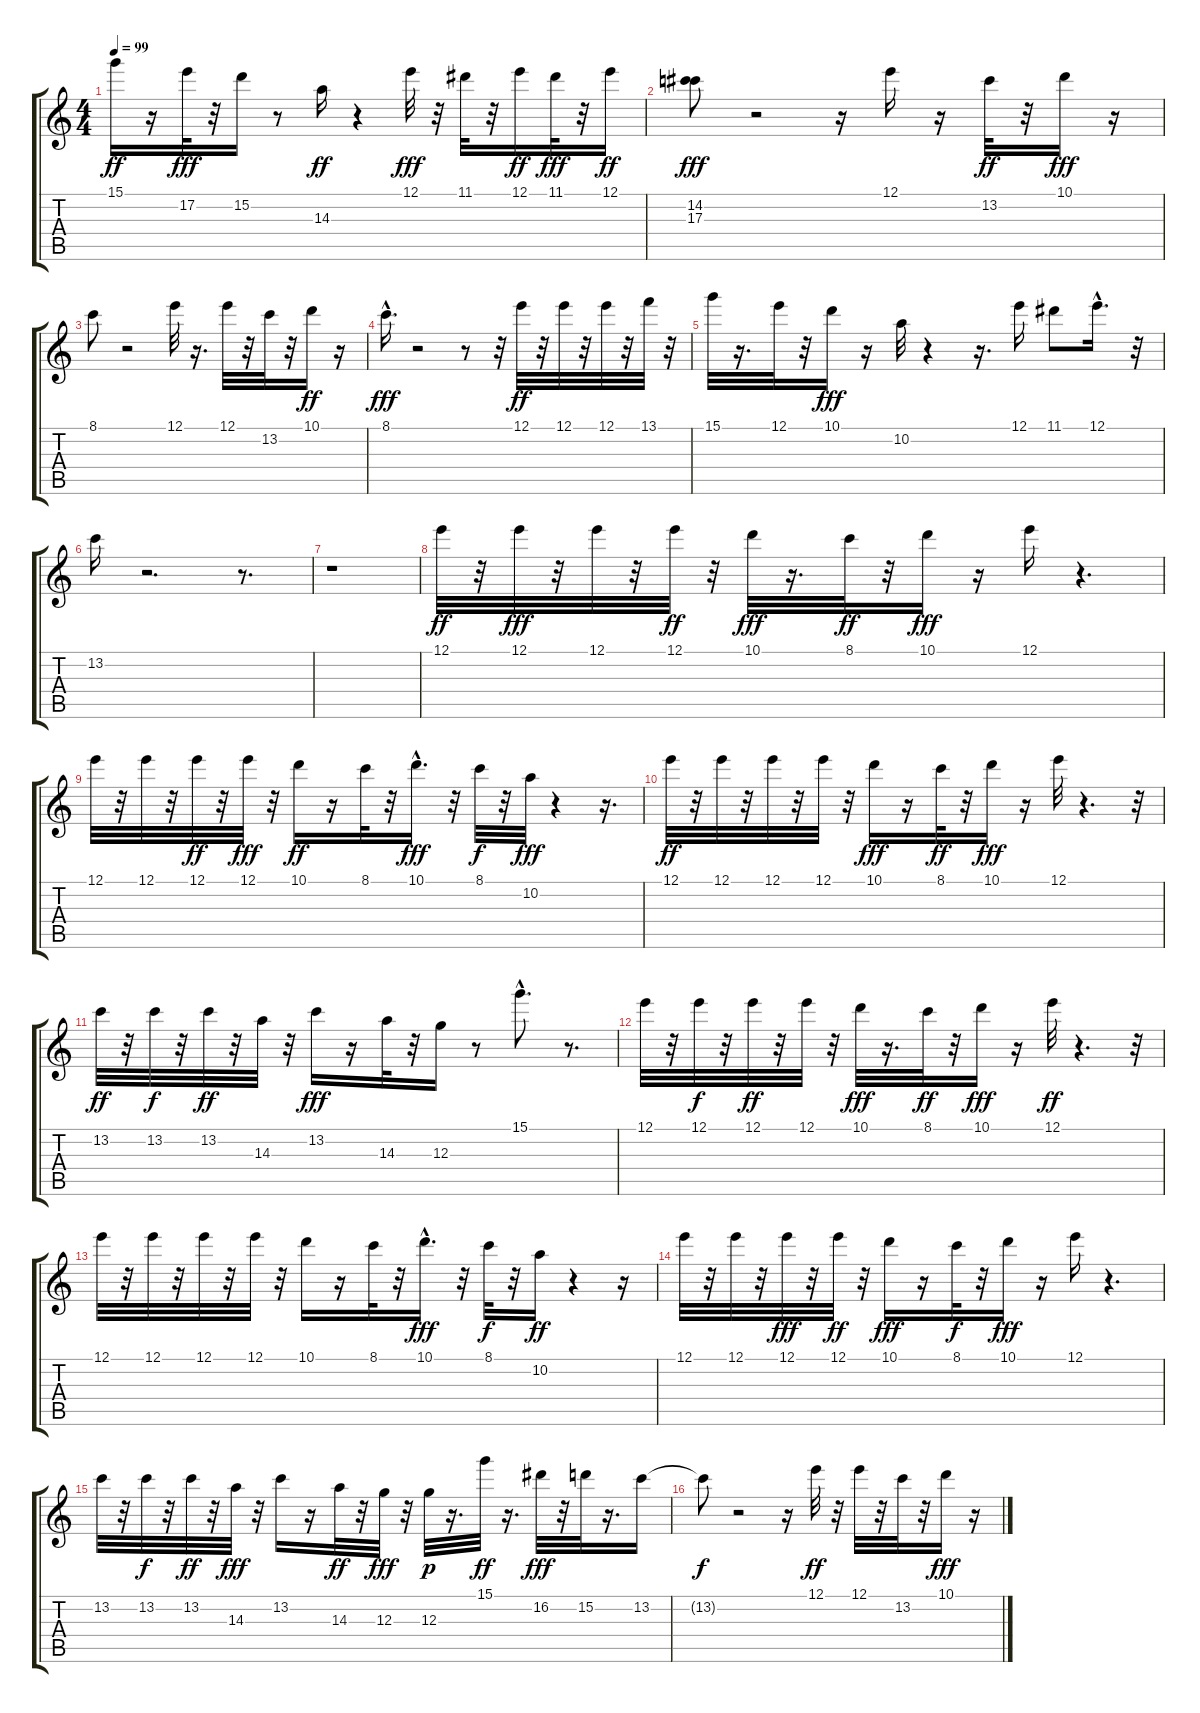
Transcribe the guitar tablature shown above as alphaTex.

\track "" {instrument acousticguitarnylon}
\staff {score tabs}
\tuning (E4 B3 G3 D3 A2 E2) {hide}
\ts (4 4)
\tempo 99
\clef g2
\ks c
15.1.16{dy ff} r.16 17.2.32{dy fff} r.32 15.2.16 r.8 14.3.16{dy ff} r.4 12.1.32{dy fff} r.32 11.1.32 r.32 12.1.16{dy ff} 11.1.32{dy fff} r.32 12.1.16{dy ff} |
(14.2 17.3).8{dy fff} r.2 r.16 12.1.16 r.16 13.2.32{dy ff} r.32 10.1.16{dy fff} r.16 |
8.1.8 r.2 12.1.32 r.16{d} 12.1.32 r.32 13.2.32 r.32 10.1.16{dy ff} r.16 |
8.1{hac}.16{d dy fff} r.2 r.8 r.32 12.1.32{dy ff} r.32 12.1.32 r.32 12.1.32 r.32 13.1.32 r.32 |
15.1.32 r.16{d} 12.1.32 r.32 10.1.16{dy fff} r.16 10.2.32 r.4 r.16{d} 12.1.16 11.1.8 12.1{hac}.16{d} r.32 |
13.2.16 r.2{d} r.8{d} |
r.1 |
12.1.32{dy ff} r.32 12.1.32{dy fff} r.32 12.1.32 r.32 12.1.32{dy ff} r.32 10.1.32{dy fff} r.16{d} 8.1.32{dy ff} r.32 10.1.16{dy fff} r.16 12.1.16 r.4{d} |
12.1.32 r.32 12.1.32 r.32 12.1.32{dy ff} r.32 12.1.32{dy fff} r.32 10.1.16{dy ff} r.16 8.1.32 r.32 10.1{hac}.16{d dy fff} r.32 8.1.32{dy f} r.32 10.2.32{dy fff} r.4 r.16{d} |
12.1.32{dy ff} r.32 12.1.32 r.32 12.1.32 r.32 12.1.32 r.32 10.1.16{dy fff} r.16 8.1.32{dy ff} r.32 10.1.16{dy fff} r.16 12.1.32 r.4{d} r.32 |
13.2.32{dy ff} r.32 13.2.32{dy f} r.32 13.2.32{dy ff} r.32 14.3.32 r.32 13.2.16{dy fff} r.16 14.3.32 r.32 12.3.16 r.8 15.1{hac}.8{d} r.8{d} |
12.1.32 r.32 12.1.32{dy f} r.32 12.1.32{dy ff} r.32 12.1.32 r.32 10.1.32{dy fff} r.16{d} 8.1.32{dy ff} r.32 10.1.16{dy fff} r.16 12.1.32{dy ff} r.4{d} r.32 |
12.1.32 r.32 12.1.32 r.32 12.1.32 r.32 12.1.32 r.32 10.1.16 r.16 8.1.32 r.32 10.1{hac}.16{d dy fff} r.32 8.1.32{dy f} r.32 10.2.16{dy ff} r.4 r.16 |
12.1.32 r.32 12.1.32 r.32 12.1.32{dy fff} r.32 12.1.32{dy ff} r.32 10.1.16{dy fff} r.16 8.1.32{dy f} r.32 10.1.16{dy fff} r.16 12.1.16 r.4{d} |
13.2.32 r.32 13.2.32{dy f} r.32 13.2.32{dy ff} r.32 14.3.32{dy fff} r.32 13.2.16 r.16 14.3.32{dy ff} r.32 12.3.32{dy fff} r.32 12.3.32{dy p} r.16{d} 15.1.32{dy ff} r.16{d} 16.2.32{dy fff} r.32 15.2.32 r.16{d} 13.2.16 |
13.2{t}.8{dy f} r.2 r.16 12.1.32{dy ff} r.32 12.1.32 r.32 13.2.32 r.32 10.1.16{dy fff} r.16
